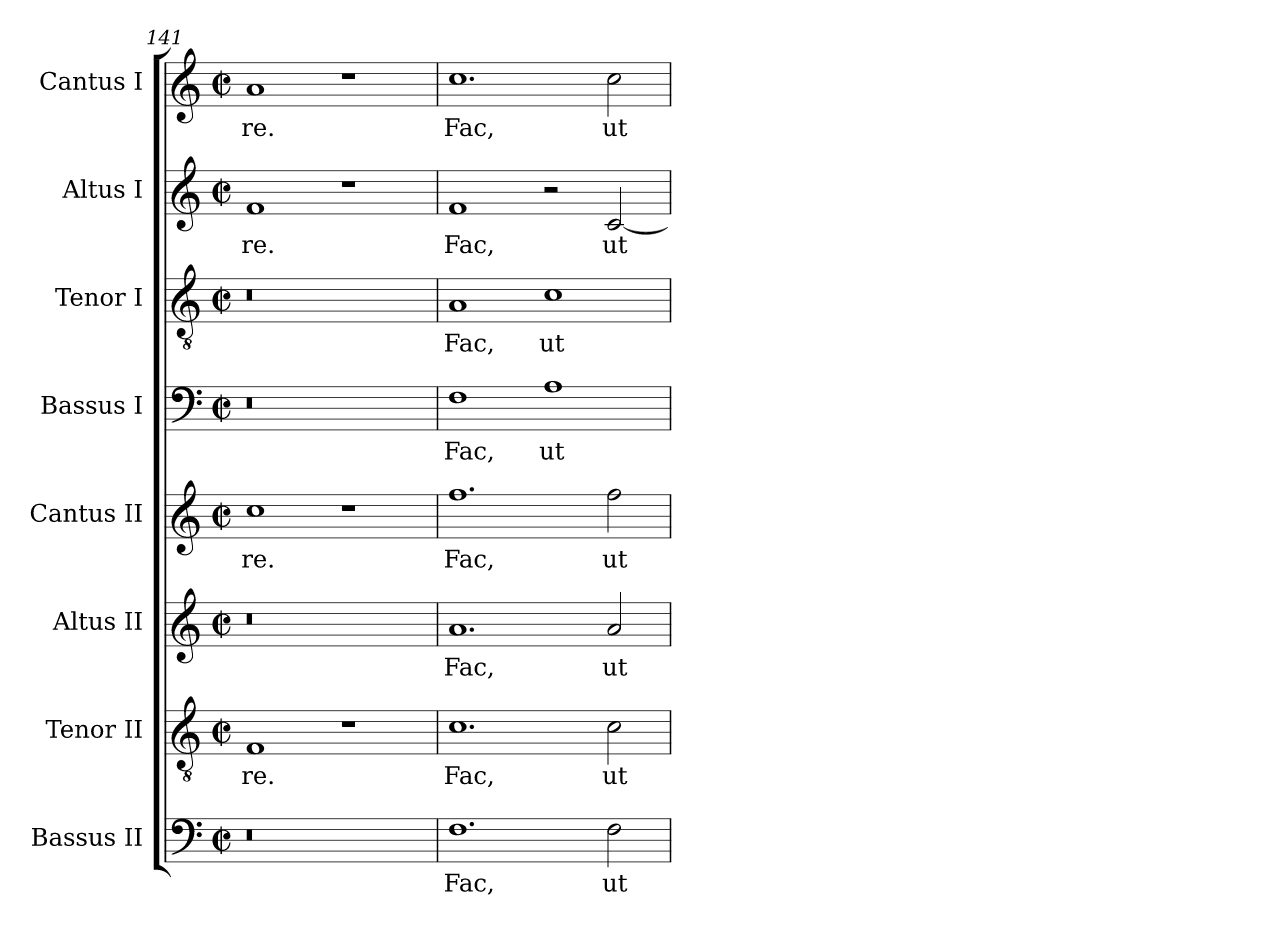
**kern	**text	**kern	**text	**kern	**text	**kern	**text	**kern	**text	**kern	**text	**kern	**text	**kern	**text
*part8	*part8	*part7	*part7	*part6	*part6	*part5	*part5	*part4	*part4	*part3	*part3	*part2	*part2	*part1	*part1
*staff8	*staff8	*staff7	*staff7	*staff6	*staff6	*staff5	*staff5	*staff4	*staff4	*staff3	*staff3	*staff2	*staff2	*staff1	*staff1
*I"Bassus II	*	*I"Tenor II	*	*I"Altus II	*	*I"Cantus II	*	*I"Bassus I	*	*I"Tenor I	*	*I"Altus I	*	*I"Cantus I	*
*clefF4	*	*clefGv2	*	*clefG2	*	*clefG2	*	*clefF4	*	*clefGv2	*	*clefG2	*	*clefG2	*
*k[]	*	*	*	*	*	*	*	*	*	*	*	*	*	*	*
*C:	*	*	*	*	*	*	*	*	*	*	*	*	*	*	*
*M2/2	*	*M2/2	*	*M2/2	*	*M2/2	*	*M2/2	*	*M2/2	*	*M2/2	*	*M2/2	*
*met(c|)	*	*met(c|)	*	*met(c|)	*	*met(c|)	*	*met(c|)	*	*met(c|)	*	*met(c|)	*	*met(c|)	*
=141	=141	=141	=141	=141	=141	=141	=141	=141	=141	=141	=141	=141	=141	=141	=141
!	!	!	!LO:LY:b:cj	!	!	!	!LO:LY:b:cj	!	!	!	!	!	!LO:LY:b:cj	!	!LO:LY:b:cj
0r	.	1F	re.	0r	.	1cc	re.	0r	.	0r	.	1f	re.	1a	-re.
.	.	1r	.	.	.	1r	.	.	.	.	.	1r	.	1r	.
=142	=142	=142	=142	=142	=142	=142	=142	=142	=142	=142	=142	=142	=142	=142	=142
!	!LO:LY:b:cj	!	!LO:LY:b:cj	!	!LO:LY:b:cj	!	!LO:LY:b:cj	!	!LO:LY:b:cj	!	!LO:LY:b:cj	!	!LO:LY:b:cj	!	!LO:LY:b:cj
1.F	Fac,	1.c	Fac,	1.a	Fac,	1.ff	Fac,	1F	Fac,	1A	Fac,	1f	Fac,	1.cc	Fac,
!	!	!	!	!	!	!	!	!	!LO:LY:b:cj	!	!LO:LY:b:cj	!	!	!	!
.	.	.	.	.	.	.	.	1A	ut	1c	ut	2r	.	.	.
!	!LO:LY:b:cj	!	!LO:LY:b:cj	!	!LO:LY:b:cj	!	!LO:LY:b:cj	!	!	!	!	!	!LO:LY:b:cj	!	!LO:LY:b:cj
2F\	ut	2c\	ut	2a/	ut	2ff\	ut	.	.	.	.	[<2c/	ut	2cc\	ut
=	=	=	=	=	=	=	=	=	=	=	=	=	=	=	=
*-	*-	*-	*-	*-	*-	*-	*-	*-	*-	*-	*-	*-	*-	*-	*-
